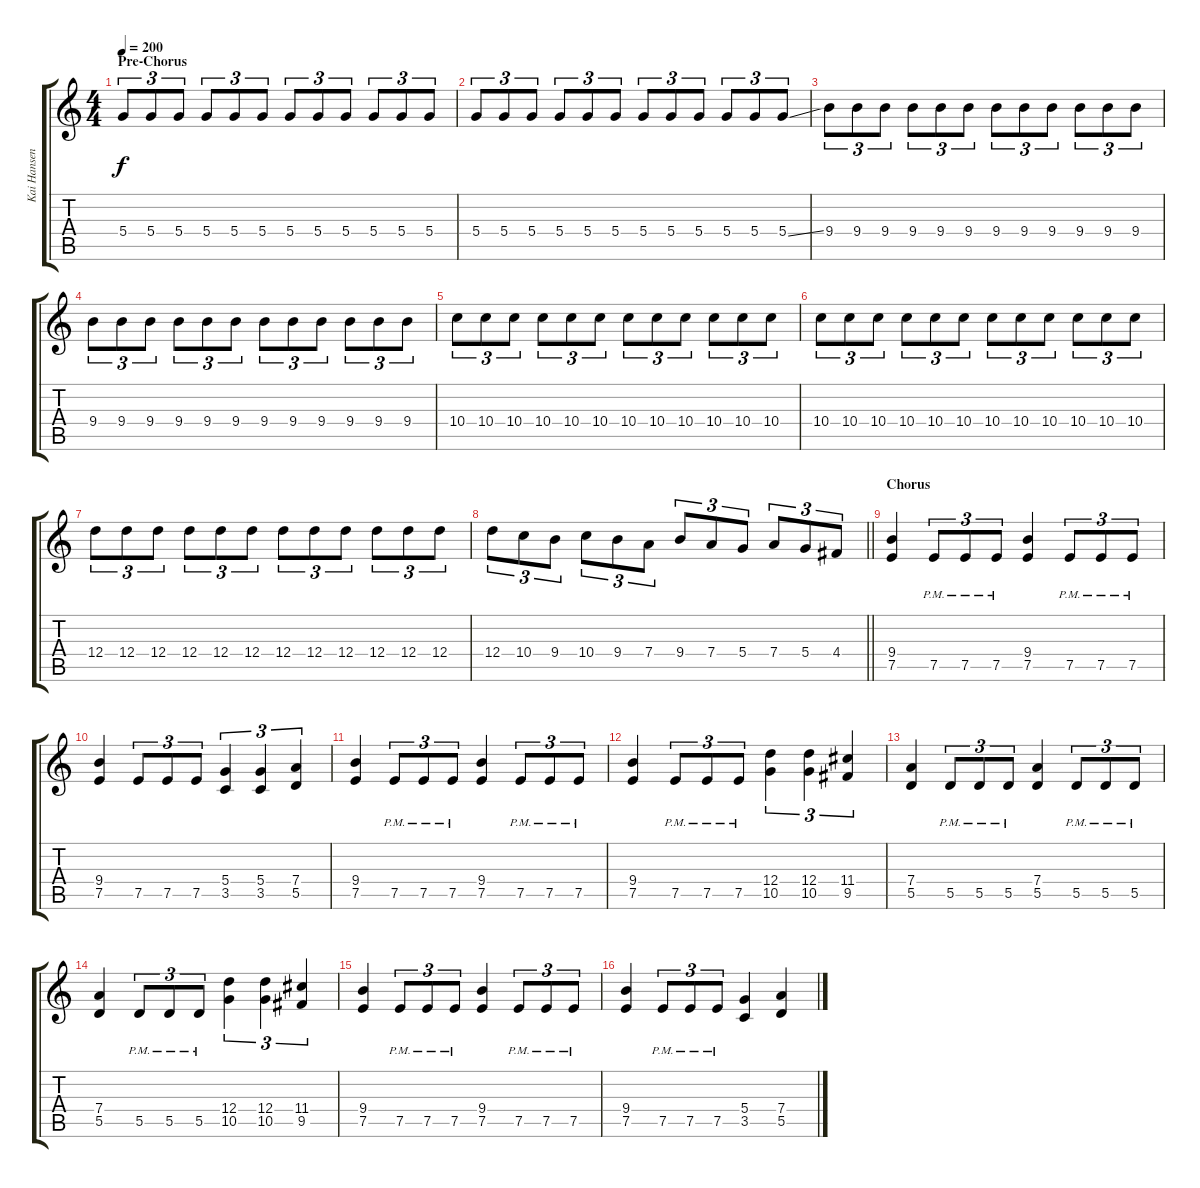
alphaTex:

\track ("Kai Hansen" "Kai Hansen") {instrument distortionguitar}
\staff {score tabs}
\tuning (E4 B3 G3 D3 A2 E2) {hide}
\ts (4 4)
\section ("" "Pre-Chorus")
\tempo 200
\clef g2
\ks c
5.4.8{tu (3 2) dy f} 5.4.8{tu (3 2)} 5.4.8{tu (3 2)} 5.4.8{tu (3 2)} 5.4.8{tu (3 2)} 5.4.8{tu (3 2)} 5.4.8{tu (3 2)} 5.4.8{tu (3 2)} 5.4.8{tu (3 2)} 5.4.8{tu (3 2)} 5.4.8{tu (3 2)} 5.4.8{tu (3 2)} |
5.4.8{tu (3 2)} 5.4.8{tu (3 2)} 5.4.8{tu (3 2)} 5.4.8{tu (3 2)} 5.4.8{tu (3 2)} 5.4.8{tu (3 2)} 5.4.8{tu (3 2)} 5.4.8{tu (3 2)} 5.4.8{tu (3 2)} 5.4.8{tu (3 2)} 5.4.8{tu (3 2)} 5.4{ss}.8{tu (3 2)} |
9.4.8{tu (3 2)} 9.4.8{tu (3 2)} 9.4.8{tu (3 2)} 9.4.8{tu (3 2)} 9.4.8{tu (3 2)} 9.4.8{tu (3 2)} 9.4.8{tu (3 2)} 9.4.8{tu (3 2)} 9.4.8{tu (3 2)} 9.4.8{tu (3 2)} 9.4.8{tu (3 2)} 9.4.8{tu (3 2)} |
9.4.8{tu (3 2)} 9.4.8{tu (3 2)} 9.4.8{tu (3 2)} 9.4.8{tu (3 2)} 9.4.8{tu (3 2)} 9.4.8{tu (3 2)} 9.4.8{tu (3 2)} 9.4.8{tu (3 2)} 9.4.8{tu (3 2)} 9.4.8{tu (3 2)} 9.4.8{tu (3 2)} 9.4.8{tu (3 2)} |
10.4.8{tu (3 2)} 10.4.8{tu (3 2)} 10.4.8{tu (3 2)} 10.4.8{tu (3 2)} 10.4.8{tu (3 2)} 10.4.8{tu (3 2)} 10.4.8{tu (3 2)} 10.4.8{tu (3 2)} 10.4.8{tu (3 2)} 10.4.8{tu (3 2)} 10.4.8{tu (3 2)} 10.4.8{tu (3 2)} |
10.4.8{tu (3 2)} 10.4.8{tu (3 2)} 10.4.8{tu (3 2)} 10.4.8{tu (3 2)} 10.4.8{tu (3 2)} 10.4.8{tu (3 2)} 10.4.8{tu (3 2)} 10.4.8{tu (3 2)} 10.4.8{tu (3 2)} 10.4.8{tu (3 2)} 10.4.8{tu (3 2)} 10.4.8{tu (3 2)} |
12.4.8{tu (3 2)} 12.4.8{tu (3 2)} 12.4.8{tu (3 2)} 12.4.8{tu (3 2)} 12.4.8{tu (3 2)} 12.4.8{tu (3 2)} 12.4.8{tu (3 2)} 12.4.8{tu (3 2)} 12.4.8{tu (3 2)} 12.4.8{tu (3 2)} 12.4.8{tu (3 2)} 12.4.8{tu (3 2)} |
\barLineRight lightlight
12.4.8{tu (3 2) volume 13} 10.4.8{tu (3 2)} 9.4.8{tu (3 2)} 10.4.8{tu (3 2)} 9.4.8{tu (3 2)} 7.4.8{tu (3 2)} 9.4.8{tu (3 2)} 7.4.8{tu (3 2)} 5.4.8{tu (3 2)} 7.4.8{tu (3 2)} 5.4.8{tu (3 2)} 4.4.8{tu (3 2)} |
\section ("" "Chorus")
(9.4 7.5).4{volume 10 balance 8} 7.5{pm}.8{tu (3 2)} 7.5{pm}.8{tu (3 2)} 7.5{pm}.8{tu (3 2)} (9.4 7.5).4 7.5{pm}.8{tu (3 2)} 7.5{pm}.8{tu (3 2)} 7.5{pm}.8{tu (3 2)} |
(9.4 7.5).4 7.5.8{tu (3 2)} 7.5.8{tu (3 2)} 7.5.8{tu (3 2)} (5.4 3.5).4{tu (3 2)} (5.4 3.5).4{tu (3 2)} (7.4 5.5).4{tu (3 2)} |
(9.4 7.5).4 7.5{pm}.8{tu (3 2)} 7.5{pm}.8{tu (3 2)} 7.5{pm}.8{tu (3 2)} (9.4 7.5).4 7.5{pm}.8{tu (3 2)} 7.5{pm}.8{tu (3 2)} 7.5{pm}.8{tu (3 2)} |
(9.4 7.5).4 7.5{pm}.8{tu (3 2)} 7.5{pm}.8{tu (3 2)} 7.5{pm}.8{tu (3 2)} (12.4 10.5).4{tu (3 2)} (12.4 10.5).4{tu (3 2)} (11.4 9.5).4{tu (3 2)} |
(7.4 5.5).4 5.5{pm}.8{tu (3 2)} 5.5{pm}.8{tu (3 2)} 5.5{pm}.8{tu (3 2)} (7.4 5.5).4 5.5{pm}.8{tu (3 2)} 5.5{pm}.8{tu (3 2)} 5.5{pm}.8{tu (3 2)} |
(7.4 5.5).4 5.5{pm}.8{tu (3 2)} 5.5{pm}.8{tu (3 2)} 5.5{pm}.8{tu (3 2)} (12.4 10.5).4{tu (3 2)} (12.4 10.5).4{tu (3 2)} (11.4 9.5).4{tu (3 2)} |
(9.4 7.5).4 7.5{pm}.8{tu (3 2)} 7.5{pm}.8{tu (3 2)} 7.5{pm}.8{tu (3 2)} (9.4 7.5).4 7.5{pm}.8{tu (3 2)} 7.5{pm}.8{tu (3 2)} 7.5{pm}.8{tu (3 2)} |
(9.4 7.5).4 7.5{pm}.8{tu (3 2)} 7.5{pm}.8{tu (3 2)} 7.5{pm}.8{tu (3 2)} (5.4 3.5).4 (7.4 5.5).4
